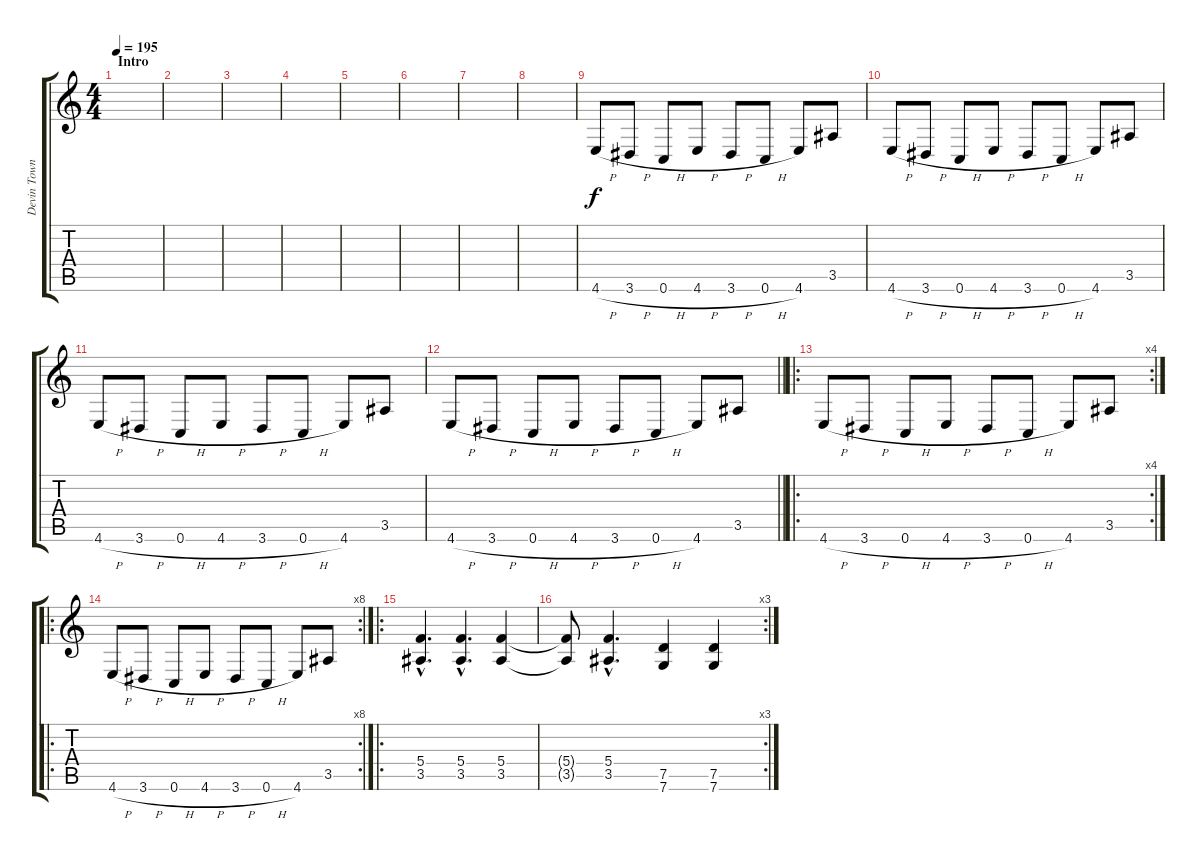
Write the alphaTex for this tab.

\track ("Devin Townsend" "Devin Town") {instrument overdrivenguitar}
\staff {score tabs}
\tuning (E4 C4 G3 C3 G2 C2) {hide}
\ts (4 4)
\section ("" "Intro")
\tempo 195
\clef g2
\ks c
|
|
|
|
|
|
|
|
4.6{h}.8 3.6{h}.8 0.6{h}.8 4.6{h}.8 3.6{h}.8 0.6{h}.8 4.6.8 3.5.8 |
4.6{h}.8 3.6{h}.8 0.6{h}.8 4.6{h}.8 3.6{h}.8 0.6{h}.8 4.6.8 3.5.8 |
4.6{h}.8 3.6{h}.8 0.6{h}.8 4.6{h}.8 3.6{h}.8 0.6{h}.8 4.6.8 3.5.8 |
\barLineRight lightlight
4.6{h}.8 3.6{h}.8 0.6{h}.8 4.6{h}.8 3.6{h}.8 0.6{h}.8 4.6.8 3.5.8 |
\ro
\rc 4
4.6{h}.8 3.6{h}.8 0.6{h}.8 4.6{h}.8 3.6{h}.8 0.6{h}.8 4.6.8 3.5.8 |
\ro
\rc 8
4.6{h}.8 3.6{h}.8 0.6{h}.8 4.6{h}.8 3.6{h}.8 0.6{h}.8 4.6.8 3.5.8 |
\ro
(5.4{hac} 3.5{hac}).4{d} (5.4{hac} 3.5{hac}).4{d} (5.4 3.5).4 |
\rc 3
(5.4{t} 3.5{t}).8 (5.4{hac} 3.5{hac}).4{d} (7.5 7.6).4 (7.5 7.6).4
